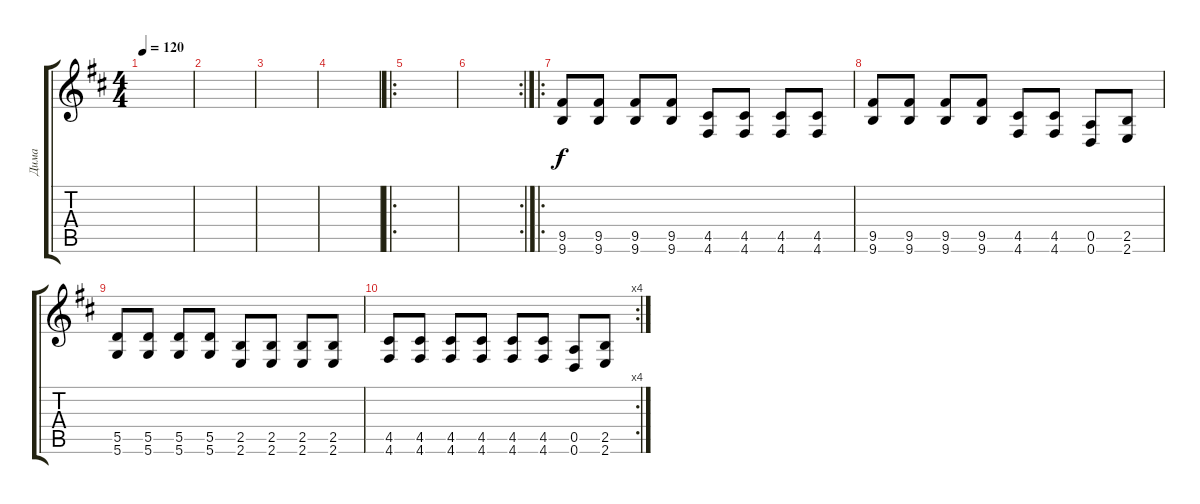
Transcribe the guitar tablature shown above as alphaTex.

\track ("Дима" "Дима") {instrument distortionguitar}
\staff {score tabs}
\tuning (E4 B3 G3 D3 A2 D2) {hide}
\ts (4 4)
\tempo 120
\clef g2
\ks bminor
|
|
|
|
\ro
|
\rc 2
|
\ro
(9.5 9.6).8 (9.5 9.6).8 (9.5 9.6).8 (9.5 9.6).8 (4.5 4.6).8 (4.5 4.6).8 (4.5 4.6).8 (4.5 4.6).8 |
(9.5 9.6).8 (9.5 9.6).8 (9.5 9.6).8 (9.5 9.6).8 (4.5 4.6).8 (4.5 4.6).8 (0.5 0.6).8 (2.5 2.6).8 |
(5.5 5.6).8 (5.5 5.6).8 (5.5 5.6).8 (5.5 5.6).8 (2.5 2.6).8 (2.5 2.6).8 (2.5 2.6).8 (2.5 2.6).8 |
\rc 4
(4.5 4.6).8 (4.5 4.6).8 (4.5 4.6).8 (4.5 4.6).8 (4.5 4.6).8 (4.5 4.6).8 (0.5 0.6).8 (2.5 2.6).8
